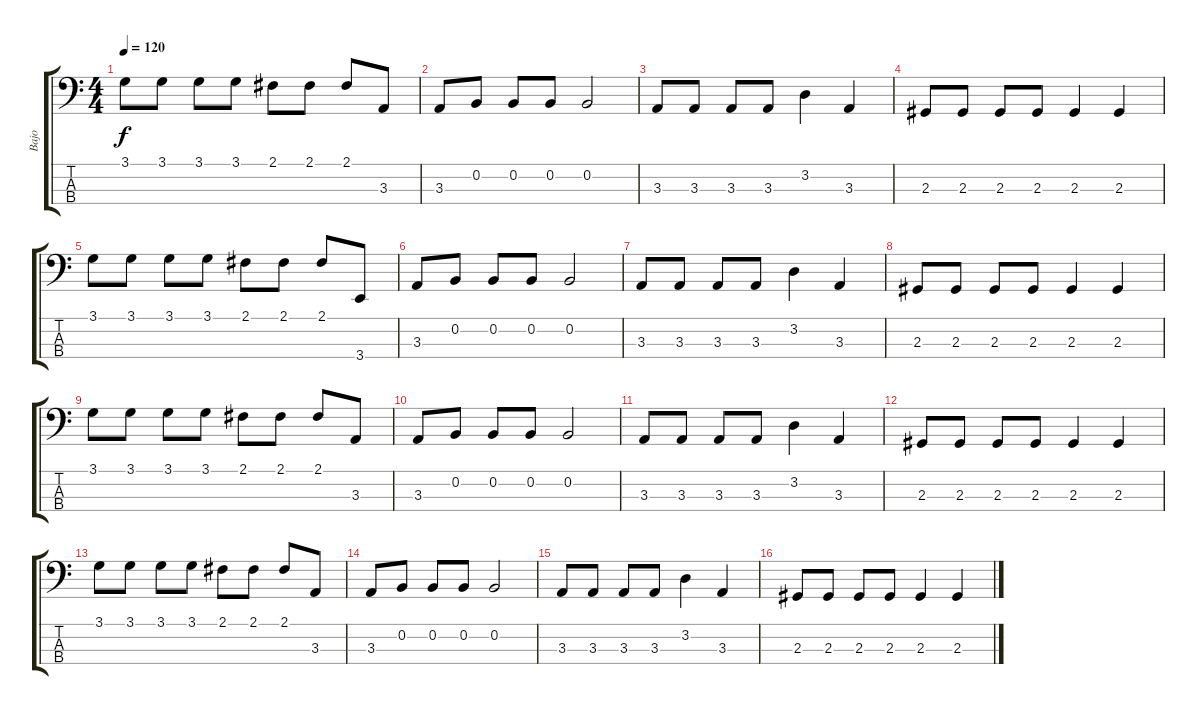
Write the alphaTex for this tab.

\track ("Bajo" "Bajo") {instrument electricbassfinger}
\staff {score tabs}
\tuning (E2 B1 Gb1 Db1) {hide}
\ts (4 4)
\tempo 120
\clef f4
\ks c
3.1.8{dy f} 3.1.8 3.1.8 3.1.8 2.1.8 2.1.8 2.1.8 3.3.8 |
3.3.8 0.2.8 0.2.8 0.2.8 0.2.2 |
3.3.8 3.3.8 3.3.8 3.3.8 3.2.4 3.3.4 |
2.3.8 2.3.8 2.3.8 2.3.8 2.3.4 2.3.4 |
3.1.8 3.1.8 3.1.8 3.1.8 2.1.8 2.1.8 2.1.8 3.4.8 |
3.3.8 0.2.8 0.2.8 0.2.8 0.2.2 |
3.3.8 3.3.8 3.3.8 3.3.8 3.2.4 3.3.4 |
2.3.8 2.3.8 2.3.8 2.3.8 2.3.4 2.3.4 |
3.1.8 3.1.8 3.1.8 3.1.8 2.1.8 2.1.8 2.1.8 3.3.8 |
3.3.8 0.2.8 0.2.8 0.2.8 0.2.2 |
3.3.8 3.3.8 3.3.8 3.3.8 3.2.4 3.3.4 |
2.3.8 2.3.8 2.3.8 2.3.8 2.3.4 2.3.4 |
3.1.8 3.1.8 3.1.8 3.1.8 2.1.8 2.1.8 2.1.8 3.3.8 |
3.3.8 0.2.8 0.2.8 0.2.8 0.2.2 |
3.3.8 3.3.8 3.3.8 3.3.8 3.2.4 3.3.4 |
2.3.8 2.3.8 2.3.8 2.3.8 2.3.4 2.3.4
